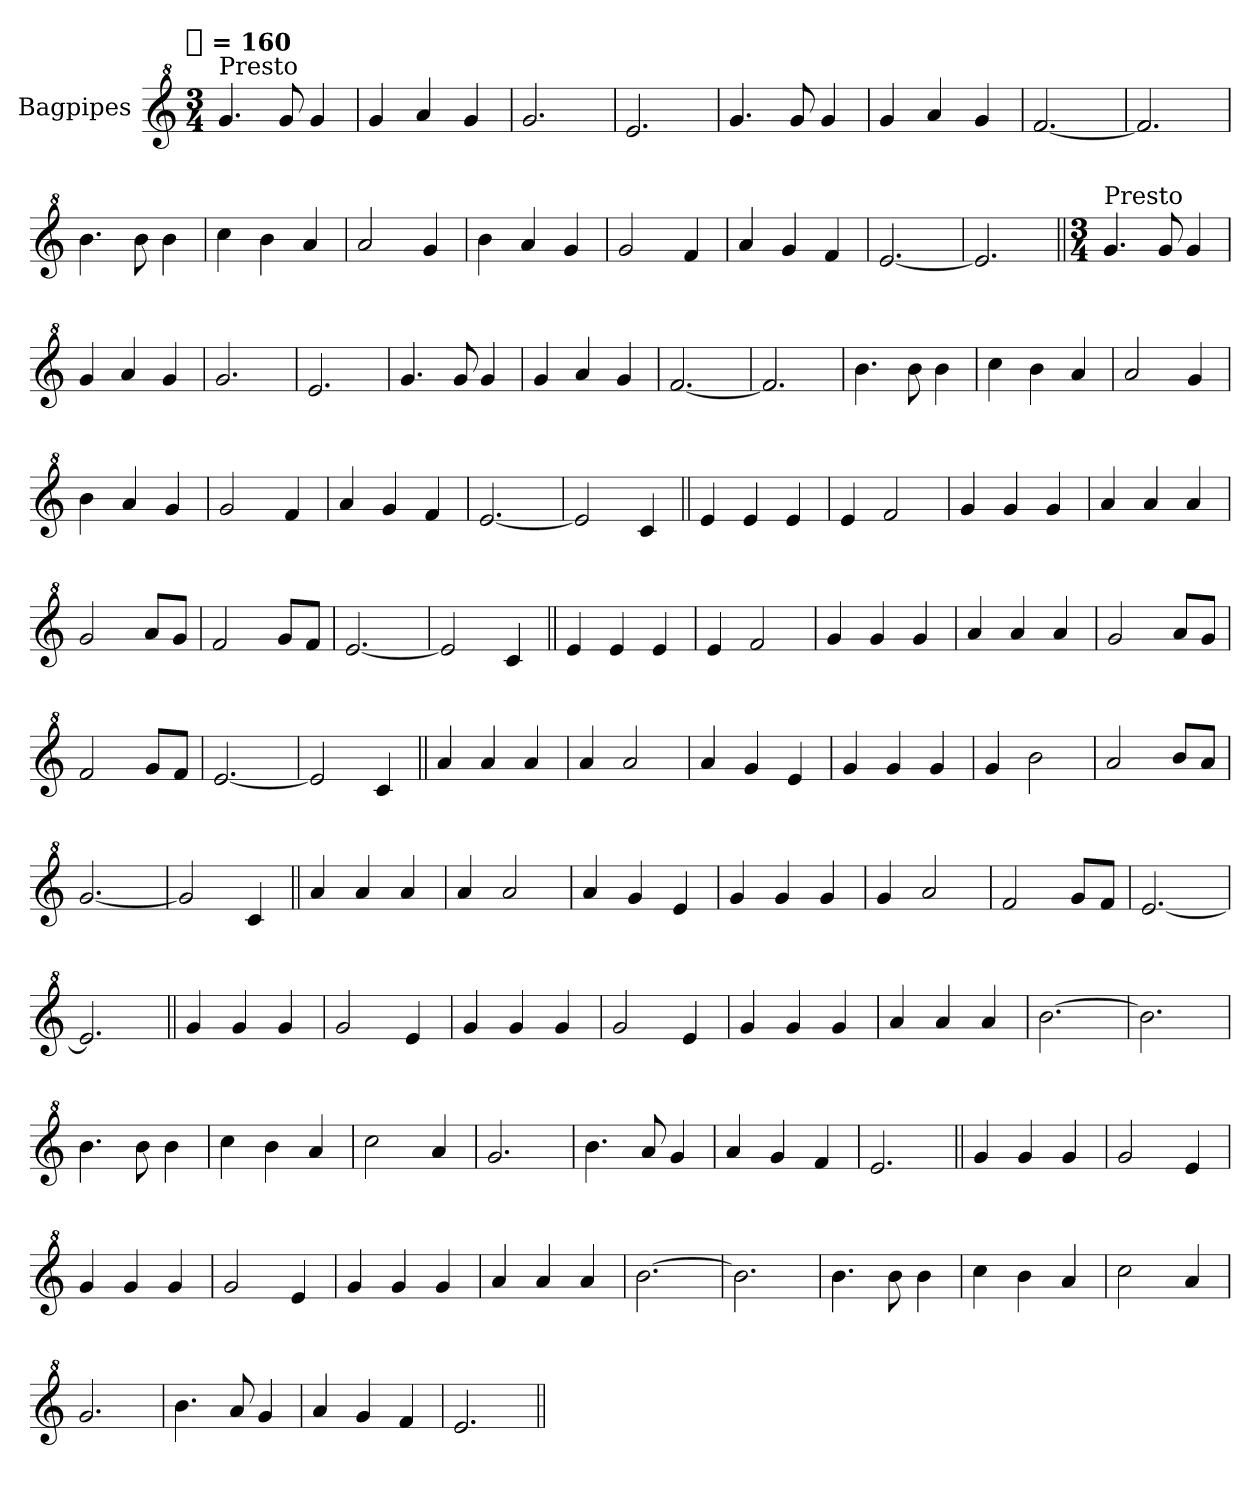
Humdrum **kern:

**kern
*part1
*staff1
*I"Bagpipes
*I'Bag
*clefG^2
*k[]
!!LO:TX:omd:t=[quarter] = 160
*M3/4
*MM160
=1
!LO:TX:a:t=Presto
4.gg
8gg
4gg
=
4gg
4aa
4gg
=
2.gg
=
2.ee
=
4.gg
8gg
4gg
=
4gg
4aa
4gg
=
[2.ff
=
2.ff]
=
4.bb
8bb
4bb
=
4ccc
4bb
4aa
=
2aa
4gg
=
4bb
4aa
4gg
=
2gg
4ff
=
4aa
4gg
4ff
=
[2.ee
=
2.ee]
=||
*M3/4
*MM160
!LO:TX:a:t=Presto
4.gg
8gg
4gg
=
4gg
4aa
4gg
=
2.gg
=
2.ee
=
4.gg
8gg
4gg
=
4gg
4aa
4gg
=
[2.ff
=
2.ff]
=
4.bb
8bb
4bb
=
4ccc
4bb
4aa
=
2aa
4gg
=
4bb
4aa
4gg
=
2gg
4ff
=
4aa
4gg
4ff
=
[2.ee
=
2ee]
4cc
=||
4ee
4ee
4ee
=
4ee
2ff
=
4gg
4gg
4gg
=
4aa
4aa
4aa
=
2gg
8aaL
8ggJ
=
2ff
8ggL
8ffJ
=
[2.ee
=
2ee]
4cc
=||
4ee
4ee
4ee
=
4ee
2ff
=
4gg
4gg
4gg
=
4aa
4aa
4aa
=
2gg
8aaL
8ggJ
=
2ff
8ggL
8ffJ
=
[2.ee
=
2ee]
4cc
=||
4aa
4aa
4aa
=
4aa
2aa
=
4aa
4gg
4ee
=
4gg
4gg
4gg
=
4gg
2bb
=
2aa
8bbL
8aaJ
=
[2.gg
=
2gg]
4cc
=||
4aa
4aa
4aa
=
4aa
2aa
=
4aa
4gg
4ee
=
4gg
4gg
4gg
=
4gg
2aa
=
2ff
8ggL
8ffJ
=
[2.ee
=
2.ee]
=||
4gg
4gg
4gg
=
2gg
4ee
=
4gg
4gg
4gg
=
2gg
4ee
=
4gg
4gg
4gg
=
4aa
4aa
4aa
=
[2.bb
=
2.bb]
=
4.bb
8bb
4bb
=
4ccc
4bb
4aa
=
2ccc
4aa
=
2.gg
=
4.bb
8aa
4gg
=
4aa
4gg
4ff
=
2.ee
=||
4gg
4gg
4gg
=
2gg
4ee
=
4gg
4gg
4gg
=
2gg
4ee
=
4gg
4gg
4gg
=
4aa
4aa
4aa
=
[2.bb
=
2.bb]
=
4.bb
8bb
4bb
=
4ccc
4bb
4aa
=
2ccc
4aa
=
2.gg
=
4.bb
8aa
4gg
=
4aa
4gg
4ff
=
2.ee
=||
*-
